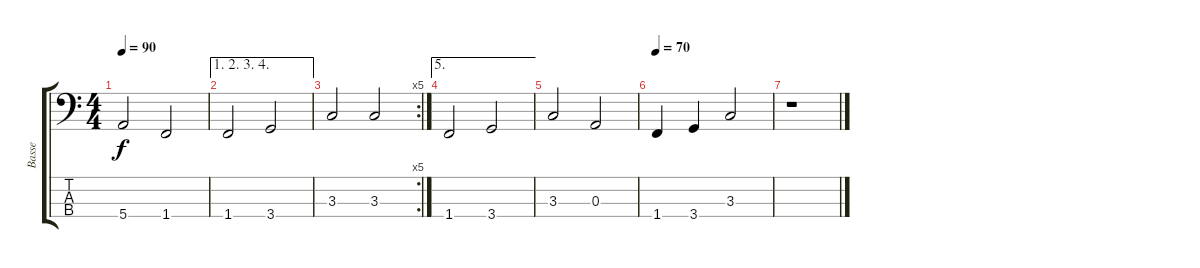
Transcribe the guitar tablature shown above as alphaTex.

\track ("Basse" "Basse") {instrument electricbasspick}
\staff {score tabs}
\tuning (G2 D2 A1 E1) {hide}
\ts (4 4)
\tempo 90
\clef f4
\ks c
5.4.2{dy f} 1.4.2 |
\ae (1 2 3 4)
1.4.2 3.4.2 |
\rc 5
3.3.2 3.3.2 |
\ae 5
1.4.2 3.4.2 |
3.3.2 0.3.2 |
\tempo 70
1.4.4 3.4.4 3.3.2 |
r.1
